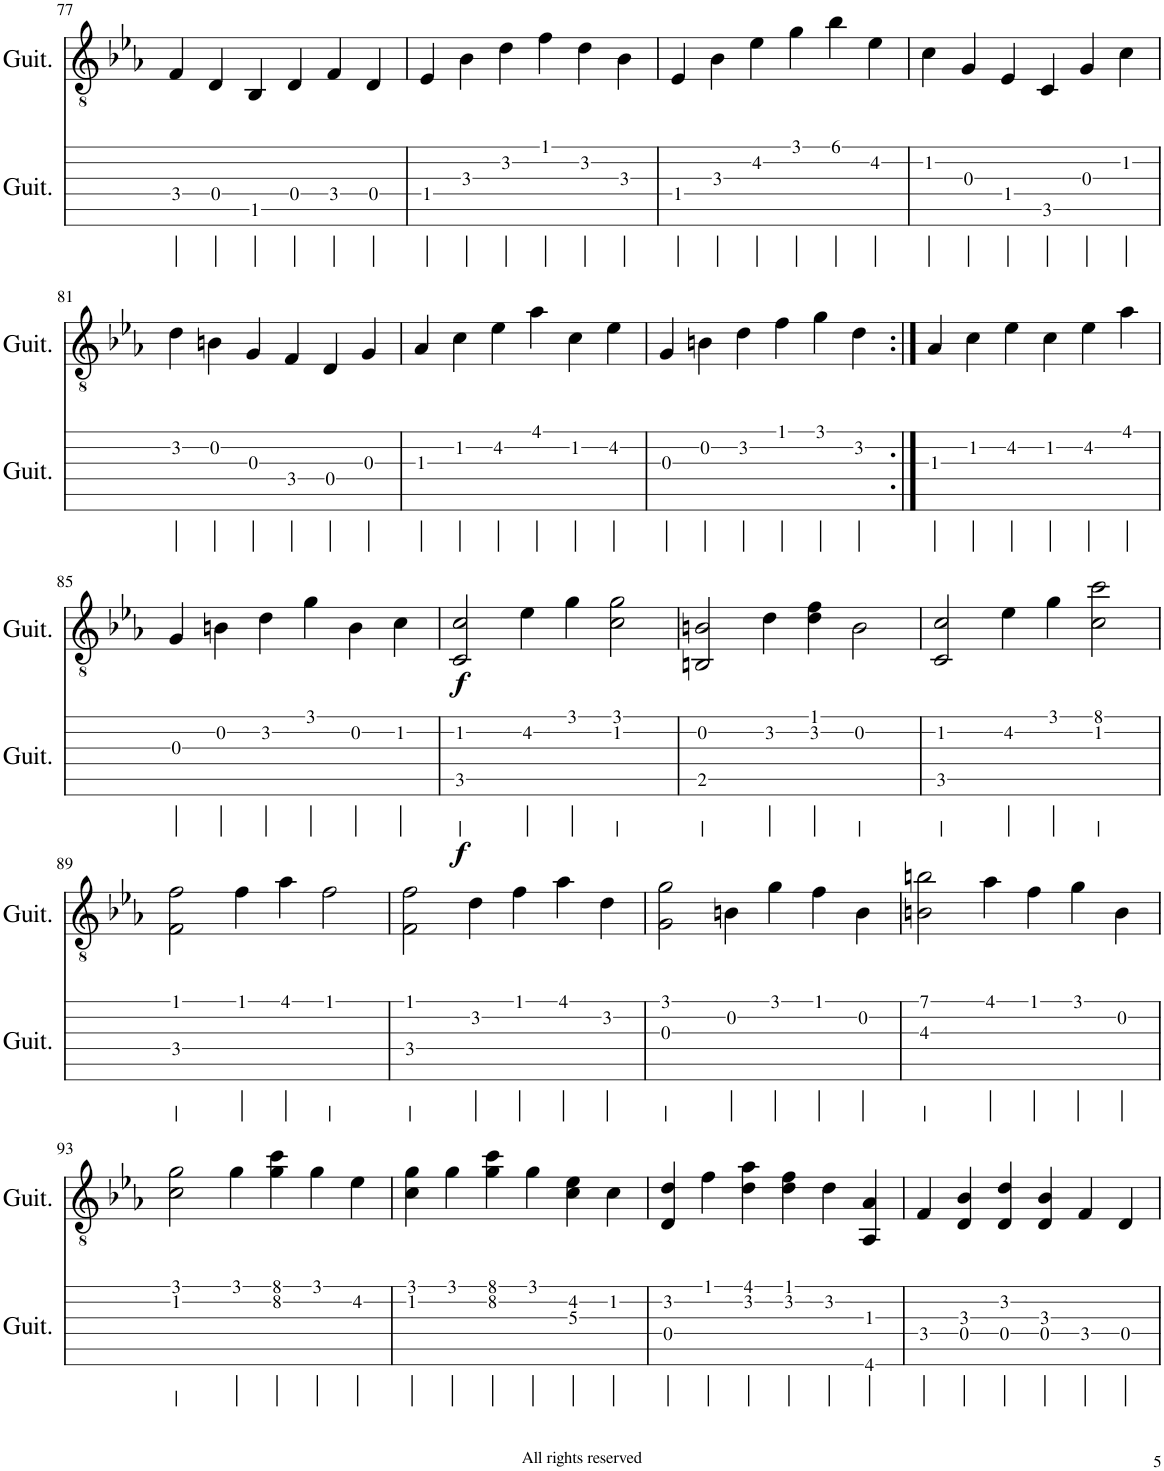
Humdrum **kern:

**kern	**dynam	**kern	**dynam
*part2	*part2	*part1	*part1
*staff2	*staff2	*staff1	*staff1
*I"Classical Guitar	*	*I"Classical Guitar	*
*I'Guit.	*	*I'Guit.	*
!!LO:PB:g=z
*	*	*clefGv2	*
*k[b-e-a-]	*	*k[b-e-a-]	*
*M6/4	*	*M6/4	*
=77	=77	=77	=77
4F\	.	4F/	.
4D\	.	4D/	.
4BB-\	.	4BB-/	.
4D\	.	4D/	.
4F\	.	4F/	.
4D\	.	4D/	.
=78	=78	=78	=78
4E-\	.	4E-/	.
4B-\	.	4B-\	.
4d\	.	4d\	.
4f\	.	4f\	.
4d\	.	4d\	.
4B-\	.	4B-\	.
=79	=79	=79	=79
4E-\	.	4E-/	.
4B-\	.	4B-\	.
4e-\	.	4e-\	.
4g\	.	4g\	.
4b-\	.	4b-\	.
4e-\	.	4e-\	.
=80	=80	=80	=80
4c\	.	4c\	.
4G\	.	4G/	.
4E-\	.	4E-/	.
4C\	.	4C/	.
4G\	.	4G/	.
4c\	.	4c\	.
!!LO:LB:g=z
=81	=81	=81	=81
4d\	.	4d\	.
4Bn\	.	4Bn\	.
4G\	.	4G/	.
4F\	.	4F/	.
4D\	.	4D/	.
4G\	.	4G/	.
=82	=82	=82	=82
4A-\	.	4A-/	.
4c\	.	4c\	.
4e-\	.	4e-\	.
4a-\	.	4a-\	.
4c\	.	4c\	.
4e-\	.	4e-\	.
=83	=83	=83	=83
4G\	.	4G/	.
4Bn\	.	4Bn\	.
4d\	.	4d\	.
4f\	.	4f\	.
4g\	.	4g\	.
4d\	.	4d\	.
=84:|!	=84:|!	=84:|!	=84:|!
4A-\	.	4A-/	.
4c\	.	4c\	.
4e-\	.	4e-\	.
4c\	.	4c\	.
4e-\	.	4e-\	.
4a-\	.	4a-\	.
!!LO:LB:g=z
=85	=85	=85	=85
4G\	.	4G/	.
4Bn\	.	4Bn\	.
4d\	.	4d\	.
4g\	.	4g\	.
4B\	.	4B\	.
4c\	.	4c\	.
=86	=86	=86	=86
!	!LO:DY:b	!	!LO:DY:b
2C\ 2c\	f	2C/ 2c/	f
4e-\	.	4e-\	.
4g\	.	4g\	.
2c\ 2g\	.	2c\ 2g\	.
=87	=87	=87	=87
2BBn\ 2Bn\	.	2BBn/ 2Bn/	.
4d\	.	4d\	.
4d\ 4f\	.	4d\ 4f\	.
2B\	.	2B\	.
=88	=88	=88	=88
2C\ 2c\	.	2C/ 2c/	.
4e-\	.	4e-\	.
4g\	.	4g\	.
2c\ 2cc\	.	2c\ 2cc\	.
!!LO:LB:g=z
=89	=89	=89	=89
2F\ 2f\	.	2F\ 2f\	.
4f\	.	4f\	.
4a-\	.	4a-\	.
2f\	.	2f\	.
=90	=90	=90	=90
2F\ 2f\	.	2F\ 2f\	.
4d\	.	4d\	.
4f\	.	4f\	.
4a-\	.	4a-\	.
4d\	.	4d\	.
=91	=91	=91	=91
2G\ 2g\	.	2G\ 2g\	.
4Bn\	.	4Bn\	.
4g\	.	4g\	.
4f\	.	4f\	.
4B\	.	4B\	.
=92	=92	=92	=92
2Bn\ 2bn\	.	2Bn\ 2bn\	.
4a-\	.	4a-\	.
4f\	.	4f\	.
4g\	.	4g\	.
4B\	.	4B\	.
!!LO:LB:g=z
=93	=93	=93	=93
2c\ 2g\	.	2c\ 2g\	.
4g\	.	4g\	.
4g\ 4cc\	.	4g\ 4cc\	.
4g\	.	4g\	.
4e-\	.	4e-\	.
=94	=94	=94	=94
4c\ 4g\	.	4c\ 4g\	.
4g\	.	4g\	.
4g\ 4cc\	.	4g\ 4cc\	.
4g\	.	4g\	.
4c\ 4e-\	.	4c\ 4e-\	.
4c\	.	4c\	.
=95	=95	=95	=95
4D\ 4d\	.	4D/ 4d/	.
4f\	.	4f\	.
4d\ 4a-\	.	4d\ 4a-\	.
4d\ 4f\	.	4d\ 4f\	.
4d\	.	4d\	.
4AA-\ 4A-\	.	4AA-/ 4A-/	.
=96	=96	=96	=96
4F\	.	4F/	.
4D\ 4B-\	.	4D/ 4B-/	.
4D\ 4d\	.	4D/ 4d/	.
4D\ 4B-\	.	4D/ 4B-/	.
4F\	.	4F/	.
4D\	.	4D/	.
=	=	=	=
*-	*-	*-	*-
